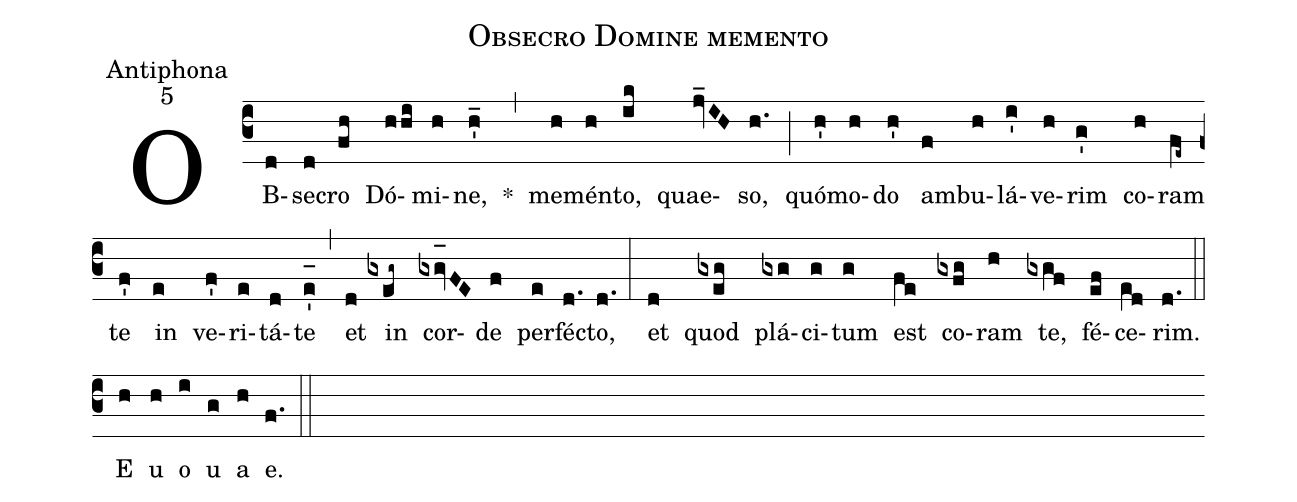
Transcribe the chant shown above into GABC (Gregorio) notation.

name:Obsecro Domine memento;
office-part:Antiphona;
mode:5;
%%
(c3) OB(d)se(d)cro(fh) Dó(hhi)mi(h)ne,(h'_) *(,) me(h)mén(h)to,(ik) quae(jv_IH)so,(h.) (;) quó(h')mo(h)do(h') am(f)bu(h)lá(i')ve(h)rim(g') co(h)ram(fe~) te(f') in(e) ve(f')ri(e)tá(d)te(e'_[oh:h]) (,) et(d) in(gxeg~) cor(gxgv_[oh:h]FE)de(f) per(e)fé(d.)cto,(d.) (:) et(d) quod(gxeg) plá(gxg)ci(g)tum(g) est(fe) co(gxfg)ram(h) te,(gxgf) fé(ef)ce(e[ll:1]d)rim.(d.) (::) <eu>E(h) u(h) o(i) u(g) a(h) e.</eu>(f.) (::)
